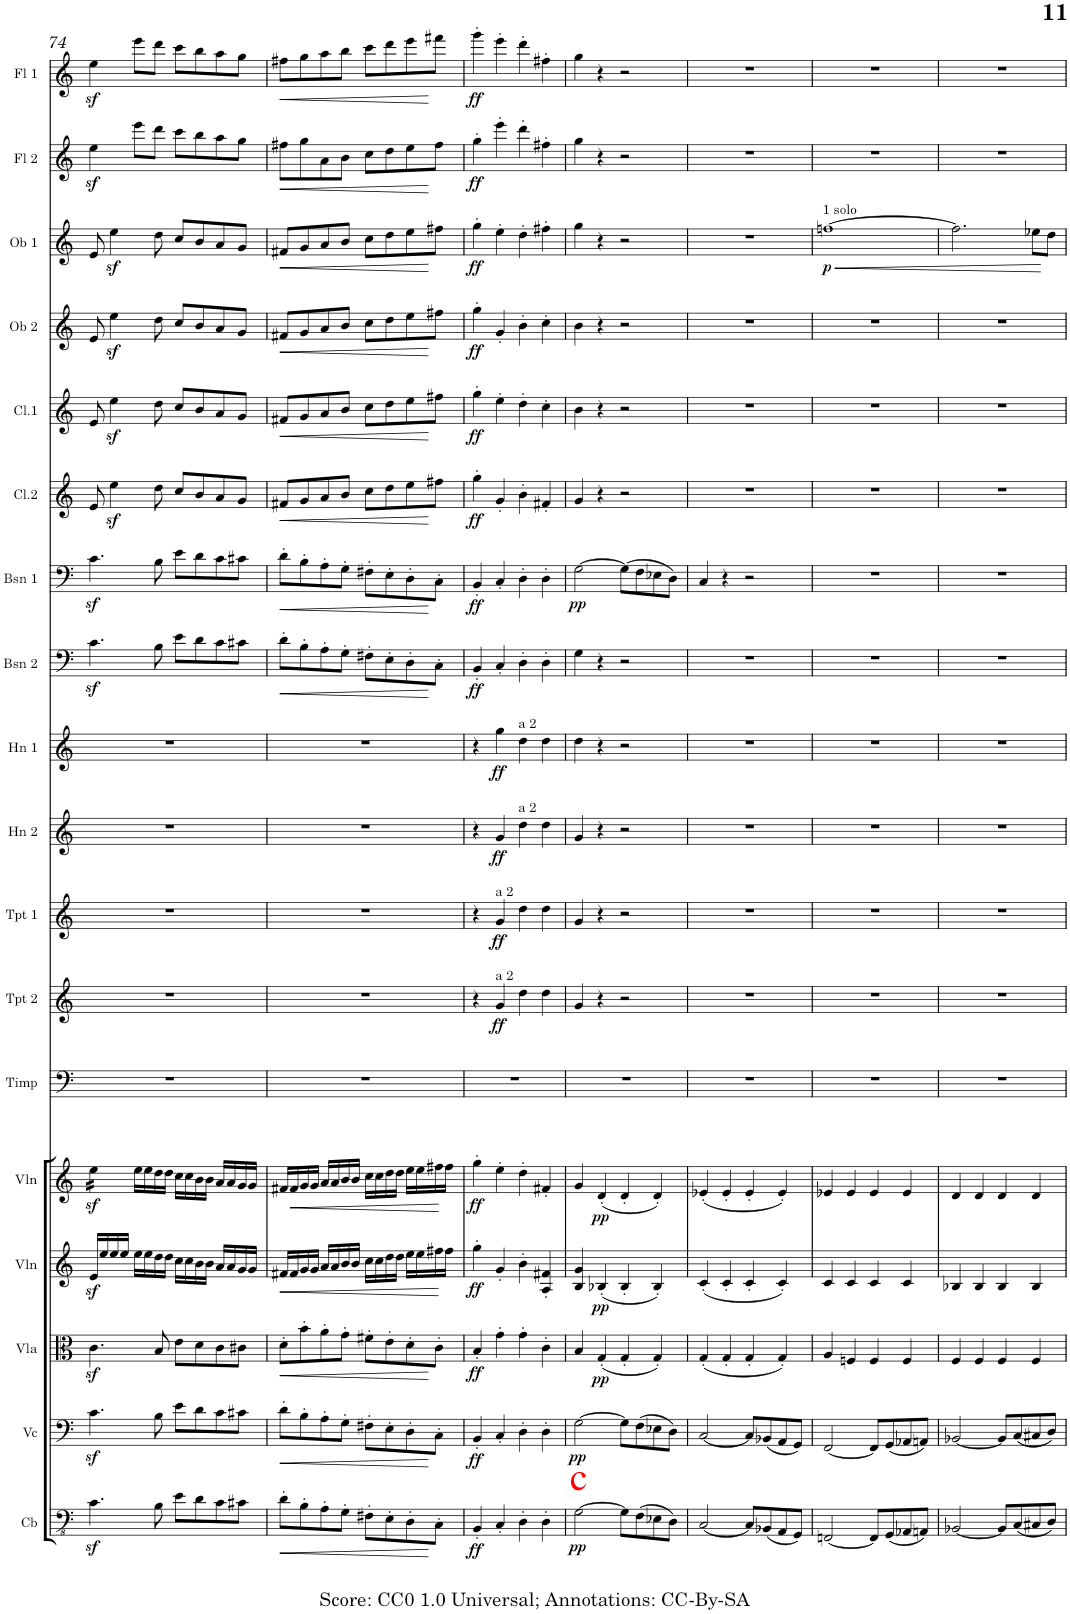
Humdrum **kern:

**kern	**dynam	**kern	**text	**dynam	**kern	**dynam	**kern	**dynam	**kern	**dynam	**kern	**kern	**dynam	**kern	**dynam	**kern	**dynam	**kern	**dynam	**kern	**dynam	**kern	**dynam	**kern	**dynam	**kern	**dynam	**kern	**dynam	**kern	**dynam	**kern	**dynam	**kern	**dynam
*part18	*part18	*part17	*part17	*part17	*part16	*part16	*part15	*part15	*part14	*part14	*part13	*part12	*part12	*part11	*part11	*part10	*part10	*part9	*part9	*part8	*part8	*part7	*part7	*part6	*part6	*part5	*part5	*part4	*part4	*part3	*part3	*part2	*part2	*part1	*part1
*staff18	*staff18	*staff17	*staff17	*staff17	*staff16	*staff16	*staff15	*staff15	*staff14	*staff14	*staff13	*staff12	*staff12	*staff11	*staff11	*staff10	*staff10	*staff9	*staff9	*staff8	*staff8	*staff7	*staff7	*staff6	*staff6	*staff5	*staff5	*staff4	*staff4	*staff3	*staff3	*staff2	*staff2	*staff1	*staff1
*I"Contrabass	*	*I"Violoncello	*	*	*I"Viola	*	*I"Violin	*	*I"Violin	*	*I"Timpani	*I"C Trumpet 2	*	*I"C Trumpet 1	*	*I"C Horn 2	*	*I"C Horn 1	*	*I"Bassoon 2	*	*I"Bassoon 1	*	*I"C Clarinet 2	*	*I"C Clarinet 1	*	*I"Oboe 2	*	*I"Oboe 1	*	*I"Flute 2	*	*I"Flute 1	*
*I'Cb	*	*I'Vc	*	*	*I'Vla	*	*I'Vln	*	*I'Vln	*	*I'Timp	*I'Tpt 2	*	*I'Tpt 1	*	*I'Hn 2	*	*I'Hn 1	*	*I'Bsn 2	*	*I'Bsn 1	*	*I'Cl.2	*	*I'Cl.1	*	*I'Ob 2	*	*I'Ob 1	*	*I'Fl 2	*	*I'Fl 1	*
!!LO:PB:g=z
*clefFv4	*	*clefF4	*	*	*clefC3	*	*clefG2	*	*clefG2	*	*clefF4	*clefG2	*	*clefG2	*	*clefG2	*	*clefG2	*	*clefF4	*	*clefF4	*	*clefG2	*	*clefG2	*	*clefG2	*	*clefG2	*	*clefG2	*	*clefG2	*
*	*	*	*	*	*	*	*	*	*	*	*	*	*	*	*	*Trd7c12	*	*Trd7c12	*	*	*	*	*	*Trd1c2	*	*Trd1c2	*	*	*	*	*	*	*	*	*
*k[]	*	*k[]	*	*	*k[]	*	*k[]	*	*k[]	*	*k[]	*k[]	*	*k[]	*	*k[]	*	*k[]	*	*k[]	*	*k[]	*	*k[]	*	*k[]	*	*k[]	*	*k[]	*	*k[]	*	*k[]	*
*M2/2	*	*M2/2	*	*	*M2/2	*	*M2/2	*	*M2/2	*	*M2/2	*M2/2	*	*M2/2	*	*M2/2	*	*M2/2	*	*M2/2	*	*M2/2	*	*M2/2	*	*M2/2	*	*M2/2	*	*M2/2	*	*M2/2	*	*M2/2	*
*met(c|)	*	*met(c|)	*	*	*met(c|)	*	*met(c|)	*	*met(c|)	*	*met(c|)	*met(c|)	*	*met(c|)	*	*met(c|)	*	*met(c|)	*	*met(c|)	*	*met(c|)	*	*met(c|)	*	*met(c|)	*	*met(c|)	*	*met(c|)	*	*met(c|)	*	*met(c|)	*
=74	=74	=74	=74	=74	=74	=74	=74	=74	=74	=74	=74	=74	=74	=74	=74	=74	=74	=74	=74	=74	=74	=74	=74	=74	=74	=74	=74	=74	=74	=74	=74	=74	=74	=74	=74
*	*	*	*	*	*	*	*	*	*tremolo	*	*	*	*	*	*	*	*	*	*	*	*	*	*	*	*	*	*	*	*	*	*	*	*	*	*
4.Cz<\	.	4.cz<\	.	.	4.cz<\	.	16ez</LL	.	16eez<\LL	.	1r	1r	.	1r	.	1r	.	1r	.	4.cz<\	.	4.cz<\	.	8e/	.	8e/	.	8e/	.	8e/	.	4eez<\	.	4eez<\	.
.	.	.	.	.	.	.	16ee/	.	16eez<\	.	.	.	.	.	.	.	.	.	.	.	.	.	.	.	.	.	.	.	.	.	.	.	.	.	.
.	.	.	.	.	.	.	16ee/	.	16eez<\	.	.	.	.	.	.	.	.	.	.	.	.	.	.	4eez<\	.	4eez<\	.	4eez<\	.	4eez<\	.	.	.	.	.
.	.	.	.	.	.	.	16ee/JJ	.	16eez<\JJ	.	.	.	.	.	.	.	.	.	.	.	.	.	.	.	.	.	.	.	.	.	.	.	.	.	.
*	*	*	*	*	*	*	*	*	*Xtremolo	*	*	*	*	*	*	*	*	*	*	*	*	*	*	*	*	*	*	*	*	*	*	*	*	*	*
.	.	.	.	.	.	.	16ee\LL	.	16ee\LL	.	.	.	.	.	.	.	.	.	.	.	.	.	.	.	.	.	.	.	.	.	.	8eee\L	.	8eee\L	.
.	.	.	.	.	.	.	16ee\	.	16ee\	.	.	.	.	.	.	.	.	.	.	.	.	.	.	.	.	.	.	.	.	.	.	.	.	.	.
8BB\	.	8B\	.	.	8B/	.	16dd\	.	16dd\	.	.	.	.	.	.	.	.	.	.	8B\	.	8B\	.	8dd\	.	8dd\	.	8dd\	.	8dd\	.	8ddd\J	.	8ddd\J	.
.	.	.	.	.	.	.	16dd\JJ	.	16dd\JJ	.	.	.	.	.	.	.	.	.	.	.	.	.	.	.	.	.	.	.	.	.	.	.	.	.	.
8E\L	.	8e\L	.	.	8e\L	.	16cc\LL	.	16cc\LL	.	.	.	.	.	.	.	.	.	.	8e\L	.	8e\L	.	8cc/L	.	8cc/L	.	8cc/L	.	8cc/L	.	8ccc\L	.	8ccc\L	.
.	.	.	.	.	.	.	16cc\	.	16cc\	.	.	.	.	.	.	.	.	.	.	.	.	.	.	.	.	.	.	.	.	.	.	.	.	.	.
8D\	.	8d\	.	.	8d\	.	16b\	.	16b\	.	.	.	.	.	.	.	.	.	.	8d\	.	8d\	.	8b/	.	8b/	.	8b/	.	8b/	.	8bb\	.	8bb\	.
.	.	.	.	.	.	.	16b\JJ	.	16b\JJ	.	.	.	.	.	.	.	.	.	.	.	.	.	.	.	.	.	.	.	.	.	.	.	.	.	.
8C\	.	8c\	.	.	8c\	.	16a/LL	.	16a/LL	.	.	.	.	.	.	.	.	.	.	8c\	.	8c\	.	8a/	.	8a/	.	8a/	.	8a/	.	8aa\	.	8aa\	.
.	.	.	.	.	.	.	16a/	.	16a/	.	.	.	.	.	.	.	.	.	.	.	.	.	.	.	.	.	.	.	.	.	.	.	.	.	.
8C#X\J	.	8c#X\J	.	.	8c#X\J	.	16g/	.	16g/	.	.	.	.	.	.	.	.	.	.	8c#X\J	.	8c#X\J	.	8g/J	.	8g/J	.	8g/J	.	8g/J	.	8gg\J	.	8gg\J	.
.	.	.	.	.	.	.	16g/JJ	.	16g/JJ	.	.	.	.	.	.	.	.	.	.	.	.	.	.	.	.	.	.	.	.	.	.	.	.	.	.
=75	=75	=75	=75	=75	=75	=75	=75	=75	=75	=75	=75	=75	=75	=75	=75	=75	=75	=75	=75	=75	=75	=75	=75	=75	=75	=75	=75	=75	=75	=75	=75	=75	=75	=75	=75
!	!LO:HP:b	!	!	!LO:HP:b	!	!LO:HP:b	!	!LO:HP:b	!	!	!	!	!	!	!	!	!	!	!	!	!LO:HP:b	!	!LO:HP:b	!	!LO:HP:b	!	!LO:HP:b	!	!LO:HP:b	!	!LO:HP:b	!	!LO:HP:b	!	!LO:HP:b
8D'\L	<	8d'\L	.	<	8d'\L	<	16f#X/LL	<	16f#X/LL	.	1r	1r	.	1r	.	1r	.	1r	.	8d'\L	<	8d'\L	<	8f#X/L	<	8f#X/L	<	8f#X/L	<	8f#X/L	<	8ff#X\L	<	8ff#X\L	<
!	!	!	!	!	!	!	!	!	!	!LO:HP:b	!	!	!	!	!	!	!	!	!	!	!	!	!	!	!	!	!	!	!	!	!	!	!	!	!
.	.	.	.	.	.	.	16f#/	.	16f#/	<	.	.	.	.	.	.	.	.	.	.	.	.	.	.	.	.	.	.	.	.	.	.	.	.	.
8BB'\	.	8B'\	.	.	8b'\	.	16g/	.	16g/	.	.	.	.	.	.	.	.	.	.	8B'\	.	8B'\	.	8g/	.	8g/	.	8g/	.	8g/	.	8gg\	.	8gg\	.
.	.	.	.	.	.	.	16g/JJ	.	16g/JJ	.	.	.	.	.	.	.	.	.	.	.	.	.	.	.	.	.	.	.	.	.	.	.	.	.	.
8AA'\	.	8A'\	.	.	8a'\	.	16a/LL	.	16a/LL	.	.	.	.	.	.	.	.	.	.	8A'\	.	8A'\	.	8a/	.	8a/	.	8a/	.	8a/	.	8a\	.	8aa\	.
.	.	.	.	.	.	.	16a/	.	16a/	.	.	.	.	.	.	.	.	.	.	.	.	.	.	.	.	.	.	.	.	.	.	.	.	.	.
8GG'\J	.	8G'\J	.	.	8g'\J	.	16b/	.	16b/	.	.	.	.	.	.	.	.	.	.	8G'\J	.	8G'\J	.	8b/J	.	8b/J	.	8b/J	.	8b/J	.	8b\J	.	8bb\J	.
.	.	.	.	.	.	.	16b/JJ	.	16b/JJ	.	.	.	.	.	.	.	.	.	.	.	.	.	.	.	.	.	.	.	.	.	.	.	.	.	.
8FF#X'\L	.	8F#X'\L	.	.	8f#X'\L	.	16cc\LL	.	16cc\LL	.	.	.	.	.	.	.	.	.	.	8F#X'\L	.	8F#X'\L	.	8cc\L	.	8cc\L	.	8cc\L	.	8cc\L	.	8cc\L	.	8ccc\L	.
.	.	.	.	.	.	.	16cc\	.	16cc\	.	.	.	.	.	.	.	.	.	.	.	.	.	.	.	.	.	.	.	.	.	.	.	.	.	.
8EE'\	.	8E'\	.	.	8e'\	.	16dd\	.	16dd\	.	.	.	.	.	.	.	.	.	.	8E'\	.	8E'\	.	8dd\	.	8dd\	.	8dd\	.	8dd\	.	8dd\	.	8ddd\	.
.	.	.	.	.	.	.	16dd\JJ	.	16dd\JJ	.	.	.	.	.	.	.	.	.	.	.	.	.	.	.	.	.	.	.	.	.	.	.	.	.	.
8DD'\	.	8D'\	.	.	8d'\	.	16ee\LL	.	16ee\LL	.	.	.	.	.	.	.	.	.	.	8D'\	.	8D'\	.	8ee\	.	8ee\	.	8ee\	.	8ee\	.	8ee\	.	8eee\	.
.	.	.	.	.	.	.	16ee\	.	16ee\	.	.	.	.	.	.	.	.	.	.	.	.	.	.	.	.	.	.	.	.	.	.	.	.	.	.
8CC'\J	[	8C'\J	.	[	8c'\J	[	16ff#X\	.	16ff#X\	.	.	.	.	.	.	.	.	.	.	8C'\J	[	8C'\J	[	8ff#X\J	[	8ff#X\J	[	8ff#X\J	[	8ff#X\J	[	8ff#\J	[	8fff#X\J	[
.	.	.	.	.	.	.	16ff#\JJ	[	16ff#\JJ	[	.	.	.	.	.	.	.	.	.	.	.	.	.	.	.	.	.	.	.	.	.	.	.	.	.
=76	=76	=76	=76	=76	=76	=76	=76	=76	=76	=76	=76	=76	=76	=76	=76	=76	=76	=76	=76	=76	=76	=76	=76	=76	=76	=76	=76	=76	=76	=76	=76	=76	=76	=76	=76
!	!LO:DY:b	!	!	!LO:DY:b	!	!LO:DY:b	!	!LO:DY:b	!	!LO:DY:b	!	!	!	!	!	!	!	!	!	!	!LO:DY:b	!	!LO:DY:b	!	!LO:DY:b	!	!LO:DY:b	!	!LO:DY:b	!	!LO:DY:b	!	!LO:DY:b	!	!LO:DY:b
4BBB'/	ff	4BB'/	.	ff	4B'/	ff	4gg'\	ff	4gg'\	ff	1r	4r	.	4r	.	4r	.	4r	.	4BB'/	ff	4BB'/	ff	4gg'\	ff	4gg'\	ff	4gg'\	ff	4gg'\	ff	4gg'\	ff	4ggg'\	ff
!	!	!	!	!	!	!	!	!	!	!	!	!	!	!LO:TX:a:t=a 2	!	!	!	!	!	!	!	!	!	!	!	!	!	!	!	!	!	!	!	!	!
!	!	!	!	!	!	!	!	!	!	!	!	!LO:TX:a:t=a 2	!	!	!	!	!	!	!	!	!	!	!	!	!	!	!	!	!	!	!	!	!	!	!
!	!	!	!	!	!	!	!	!	!	!	!	!	!LO:DY:b	!	!LO:DY:b	!	!LO:DY:b	!	!LO:DY:b	!	!	!	!	!	!	!	!	!	!	!	!	!	!	!	!
4CC'/	.	4C'/	.	.	4g'\	.	4g'/	.	4ee'\	.	.	4g/	ff	4g/	ff	4g/	ff	4gg\	ff	4C'/	.	4C'/	.	4g'/	.	4ee'\	.	4g'/	.	4ee'\	.	4eee'\	.	4eee'\	.
!	!	!	!	!	!	!	!	!	!	!	!	!	!	!	!	!	!	!LO:TX:a:t=a 2	!	!	!	!	!	!	!	!	!	!	!	!	!	!	!	!	!
!	!	!	!	!	!	!	!	!	!	!	!	!	!	!	!	!LO:TX:a:t=a 2	!	!	!	!	!	!	!	!	!	!	!	!	!	!	!	!	!	!	!
4DD'\	.	4D'\	.	.	4g'\	.	4b'\	.	4dd'\	.	.	4dd\	.	4dd\	.	4dd\	.	4dd\	.	4D'\	.	4D'\	.	4b'\	.	4dd'\	.	4b'\	.	4dd'\	.	4ddd'\	.	4ddd'\	.
4DD'\	.	4D'\	.	.	4c'\	.	4A/' 4f#X/'	.	4f#X'/	.	.	4dd\	.	4dd\	.	4dd\	.	4dd\	.	4D'\	.	4D'\	.	4f#X'/	.	4cc'\	.	4cc'\	.	4ff#X'\	.	4ff#X'\	.	4ff#X'\	.
=77	=77	=77	=77	=77	=77	=77	=77	=77	=77	=77	=77	=77	=77	=77	=77	=77	=77	=77	=77	=77	=77	=77	=77	=77	=77	=77	=77	=77	=77	=77	=77	=77	=77	=77	=77
!	!LO:DY:b	!	!LO:LY:b:color=#FF0000	!LO:DY:b	!	!	!	!	!	!	!	!	!	!	!	!	!	!	!	!	!	!	!LO:DY:b	!	!	!	!	!	!	!	!	!	!	!	!
[2GG\	pp	[2G\	c	pp	4B/	.	4B/ 4g/	.	4g/	.	1r	4g/	.	4g/	.	4g/	.	4dd\	.	4G\	.	[2G\	pp	4g/	.	4b\	.	4b\	.	4gg\	.	4gg\	.	4gg\	.
!	!	!	!	!	!	!LO:DY:b	!	!LO:DY:b	!	!LO:DY:b	!	!	!	!	!	!	!	!	!	!	!	!	!	!	!	!	!	!	!	!	!	!	!	!	!
.	.	.	.	.	(4G'/	pp	(4B-X'/	pp	(4d'/	pp	.	4r	.	4r	.	4r	.	4r	.	4r	.	.	.	4r	.	4r	.	4r	.	4r	.	4r	.	4r	.
8GG\L]	.	8G\L]	.	.	4G'/	.	4B-'/	.	4d'/	.	.	2r	.	2r	.	2r	.	2r	.	2r	.	(8G\L]	.	2r	.	2r	.	2r	.	2r	.	2r	.	2r	.
(8FF\	.	(8F\	.	.	.	.	.	.	.	.	.	.	.	.	.	.	.	.	.	.	.	8F\	.	.	.	.	.	.	.	.	.	.	.	.	.
8EE-X\	.	8E-X\	.	.	4G'/)	.	4B-'/)	.	4d'/)	.	.	.	.	.	.	.	.	.	.	.	.	8E-X\	.	.	.	.	.	.	.	.	.	.	.	.	.
8DD\J)	.	8D\J)	.	.	.	.	.	.	.	.	.	.	.	.	.	.	.	.	.	.	.	8D\J)	.	.	.	.	.	.	.	.	.	.	.	.	.
=78	=78	=78	=78	=78	=78	=78	=78	=78	=78	=78	=78	=78	=78	=78	=78	=78	=78	=78	=78	=78	=78	=78	=78	=78	=78	=78	=78	=78	=78	=78	=78	=78	=78	=78	=78
[2CC/	.	[2C/	.	.	(4G'/	.	(4c'/	.	(4e-X'/	.	1r	1r	.	1r	.	1r	.	1r	.	1r	.	4C/	.	1r	.	1r	.	1r	.	1r	.	1r	.	1r	.
.	.	.	.	.	4G'/	.	4c'/	.	4e-'/	.	.	.	.	.	.	.	.	.	.	.	.	4r	.	.	.	.	.	.	.	.	.	.	.	.	.
8CC/L]	.	8C/L]	.	.	4G'/	.	4c'/	.	4e-'/	.	.	.	.	.	.	.	.	.	.	.	.	2r	.	.	.	.	.	.	.	.	.	.	.	.	.
(8BBB-X/	.	(8BB-X/	.	.	.	.	.	.	.	.	.	.	.	.	.	.	.	.	.	.	.	.	.	.	.	.	.	.	.	.	.	.	.	.	.
8AAA/	.	8AA/	.	.	4G'/)	.	4c'/)	.	4e-'/)	.	.	.	.	.	.	.	.	.	.	.	.	.	.	.	.	.	.	.	.	.	.	.	.	.	.
8GGG/J)	.	8GG/J)	.	.	.	.	.	.	.	.	.	.	.	.	.	.	.	.	.	.	.	.	.	.	.	.	.	.	.	.	.	.	.	.	.
=79	=79	=79	=79	=79	=79	=79	=79	=79	=79	=79	=79	=79	=79	=79	=79	=79	=79	=79	=79	=79	=79	=79	=79	=79	=79	=79	=79	=79	=79	=79	=79	=79	=79	=79	=79
!	!	!	!	!	!	!	!	!	!	!	!	!	!	!	!	!	!	!	!	!	!	!	!	!	!	!	!	!	!	!LO:TX:a:t=1 solo	!	!	!	!	!
!	!	!	!	!	!	!	!	!	!	!	!	!	!	!	!	!	!	!	!	!	!	!	!	!	!	!	!	!	!	!	!LO:HP:b	!	!	!	!
!	!	!	!	!	!	!	!	!	!	!	!	!	!	!	!	!	!	!	!	!	!	!	!	!	!	!	!	!	!	!	!LO:DY:n=1:b	!	!	!	!
[2FFFn/	.	[2FF/	.	.	4A/	.	4c/	.	4e-X/	.	1r	1r	.	1r	.	1r	.	1r	.	1r	.	1r	.	1r	.	1r	.	1r	.	[1ffn	< p	1r	.	1r	.
.	.	.	.	.	4Fn/	.	4c/	.	4e-/	.	.	.	.	.	.	.	.	.	.	.	.	.	.	.	.	.	.	.	.	.	.	.	.	.	.
8FFF/L]	.	8FF/L]	.	.	4F/	.	4c/	.	4e-/	.	.	.	.	.	.	.	.	.	.	.	.	.	.	.	.	.	.	.	.	.	.	.	.	.	.
(8GGG/	.	(8GG/	.	.	.	.	.	.	.	.	.	.	.	.	.	.	.	.	.	.	.	.	.	.	.	.	.	.	.	.	.	.	.	.	.
8AAA-X/	.	8AA-X/	.	.	4F/	.	4c/	.	4e-/	.	.	.	.	.	.	.	.	.	.	.	.	.	.	.	.	.	.	.	.	.	.	.	.	.	.
8AAAn/J)	.	8AAn/J)	.	.	.	.	.	.	.	.	.	.	.	.	.	.	.	.	.	.	.	.	.	.	.	.	.	.	.	.	.	.	.	.	.
=80	=80	=80	=80	=80	=80	=80	=80	=80	=80	=80	=80	=80	=80	=80	=80	=80	=80	=80	=80	=80	=80	=80	=80	=80	=80	=80	=80	=80	=80	=80	=80	=80	=80	=80	=80
[2BBB-X/	.	[2BB-X/	.	.	4F/	.	4B-X/	.	4d/	.	1r	1r	.	1r	.	1r	.	1r	.	1r	.	1r	.	1r	.	1r	.	1r	.	2.ff\]	.	1r	.	1r	.
.	.	.	.	.	4F/	.	4B-/	.	4d/	.	.	.	.	.	.	.	.	.	.	.	.	.	.	.	.	.	.	.	.	.	.	.	.	.	.
8BBB-/L]	.	8BB-/L]	.	.	4F/	.	4B-/	.	4d/	.	.	.	.	.	.	.	.	.	.	.	.	.	.	.	.	.	.	.	.	.	.	.	.	.	.
(8CC/	.	(8C/	.	.	.	.	.	.	.	.	.	.	.	.	.	.	.	.	.	.	.	.	.	.	.	.	.	.	.	.	.	.	.	.	.
8CC#X/	.	8C#X/	.	.	4F/	.	4B-/	.	4d/	.	.	.	.	.	.	.	.	.	.	.	.	.	.	.	.	.	.	.	.	8ee-X\L	.	.	.	.	.
8DD/J)	.	8D/J)	.	.	.	.	.	.	.	.	.	.	.	.	.	.	.	.	.	.	.	.	.	.	.	.	.	.	.	8dd\J	[	.	.	.	.
=	=	=	=	=	=	=	=	=	=	=	=	=	=	=	=	=	=	=	=	=	=	=	=	=	=	=	=	=	=	=	=	=	=	=	=
*-	*-	*-	*-	*-	*-	*-	*-	*-	*-	*-	*-	*-	*-	*-	*-	*-	*-	*-	*-	*-	*-	*-	*-	*-	*-	*-	*-	*-	*-	*-	*-	*-	*-	*-	*-
